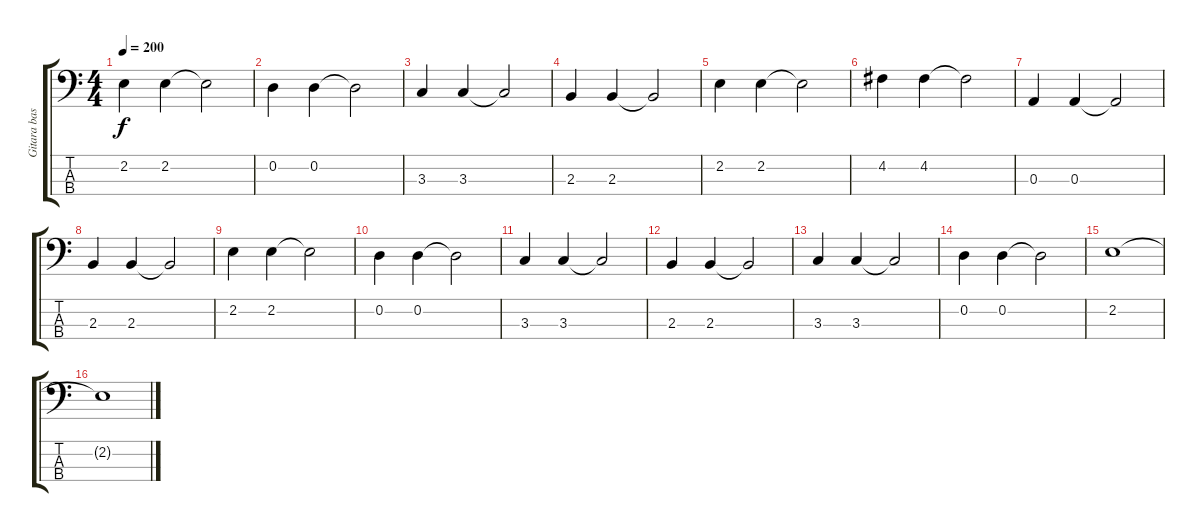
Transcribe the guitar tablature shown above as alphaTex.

\track ("Gitara basowa - M. Kowalik" "Gitara bas") {instrument electricbassfinger}
\staff {score tabs}
\tuning (G2 D2 A1 E1) {hide}
\ts (4 4)
\tempo 200
\clef f4
\ks c
2.2.4{dy f} 2.2.4 2.2{t}.2 |
0.2.4 0.2.4 0.2{t}.2 |
3.3.4 3.3.4 3.3{t}.2 |
2.3.4 2.3.4 2.3{t}.2 |
2.2.4 2.2.4 2.2{t}.2 |
4.2.4 4.2.4 4.2{t}.2 |
0.3.4 0.3.4 0.3{t}.2 |
2.3.4 2.3.4 2.3{t}.2 |
2.2.4 2.2.4 2.2{t}.2 |
0.2.4 0.2.4 0.2{t}.2 |
3.3.4 3.3.4 3.3{t}.2 |
2.3.4 2.3.4 2.3{t}.2 |
3.3.4 3.3.4 3.3{t}.2 |
0.2.4 0.2.4 0.2{t}.2 |
2.2.1 |
2.2{t}.1
